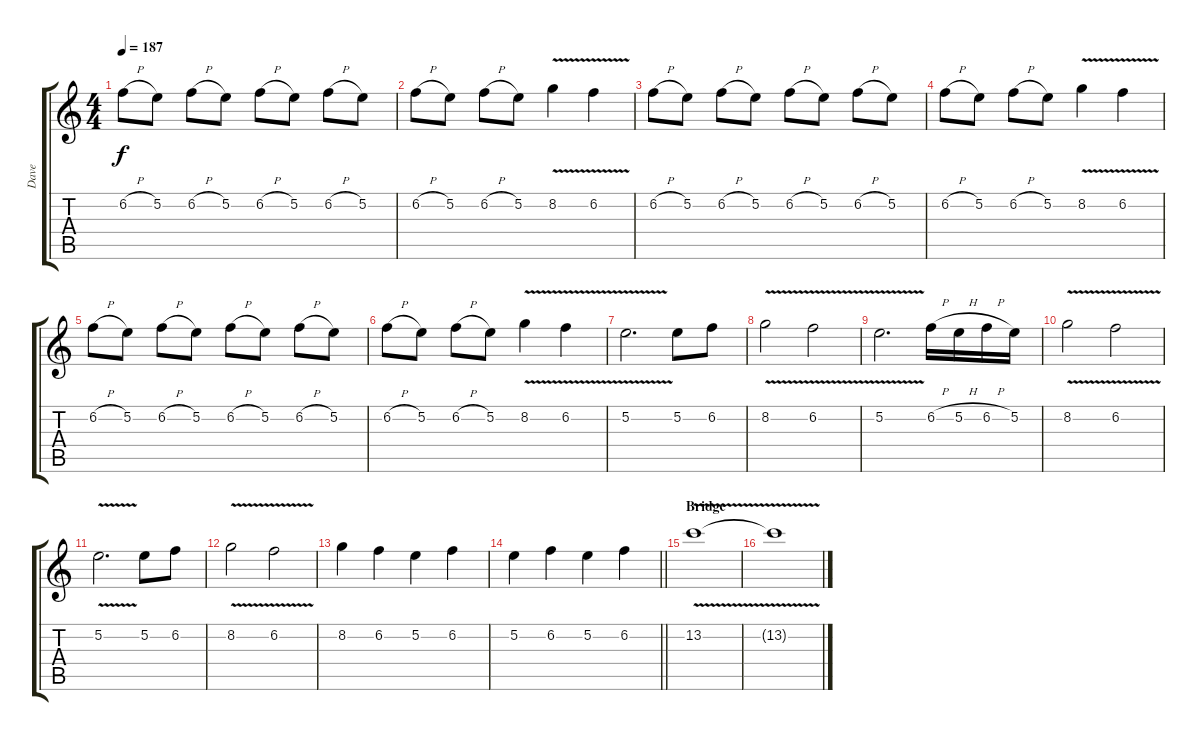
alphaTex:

\track ("Dave" "Dave") {instrument distortionguitar}
\staff {score tabs}
\tuning (E4 B3 G3 D3 A2 E2) {hide}
\ts (4 4)
\tempo 187
\clef g2
\ks c
6.2{h}.8{dy f} 5.2.8 6.2{h}.8 5.2.8 6.2{h}.8 5.2.8 6.2{h}.8 5.2.8 |
6.2{h}.8 5.2.8 6.2{h}.8 5.2.8 8.2{v}.4 6.2{v}.4 |
6.2{h}.8 5.2.8 6.2{h}.8 5.2.8 6.2{h}.8 5.2.8 6.2{h}.8 5.2.8 |
6.2{h}.8 5.2.8 6.2{h}.8 5.2.8 8.2{v}.4 6.2{v}.4 |
6.2{h}.8 5.2.8 6.2{h}.8 5.2.8 6.2{h}.8 5.2.8 6.2{h}.8 5.2.8 |
6.2{h}.8 5.2.8 6.2{h}.8 5.2.8 8.2{v}.4 6.2{v}.4 |
5.2{v}.2{d} 5.2.8 6.2.8 |
8.2{v}.2 6.2{v}.2 |
5.2{v}.2{d} 6.2{h}.16 5.2{h}.16 6.2{h}.16 5.2.16 |
8.2{v}.2 6.2{v}.2 |
5.2{v}.2{d} 5.2.8 6.2.8 |
8.2{v}.2 6.2{v}.2 |
8.2.4 6.2.4 5.2.4 6.2.4 |
\barLineRight lightlight
5.2.4 6.2.4 5.2.4 6.2.4 |
\section ("" "Bridge")
13.2{v}.1 |
13.2{t}.1
